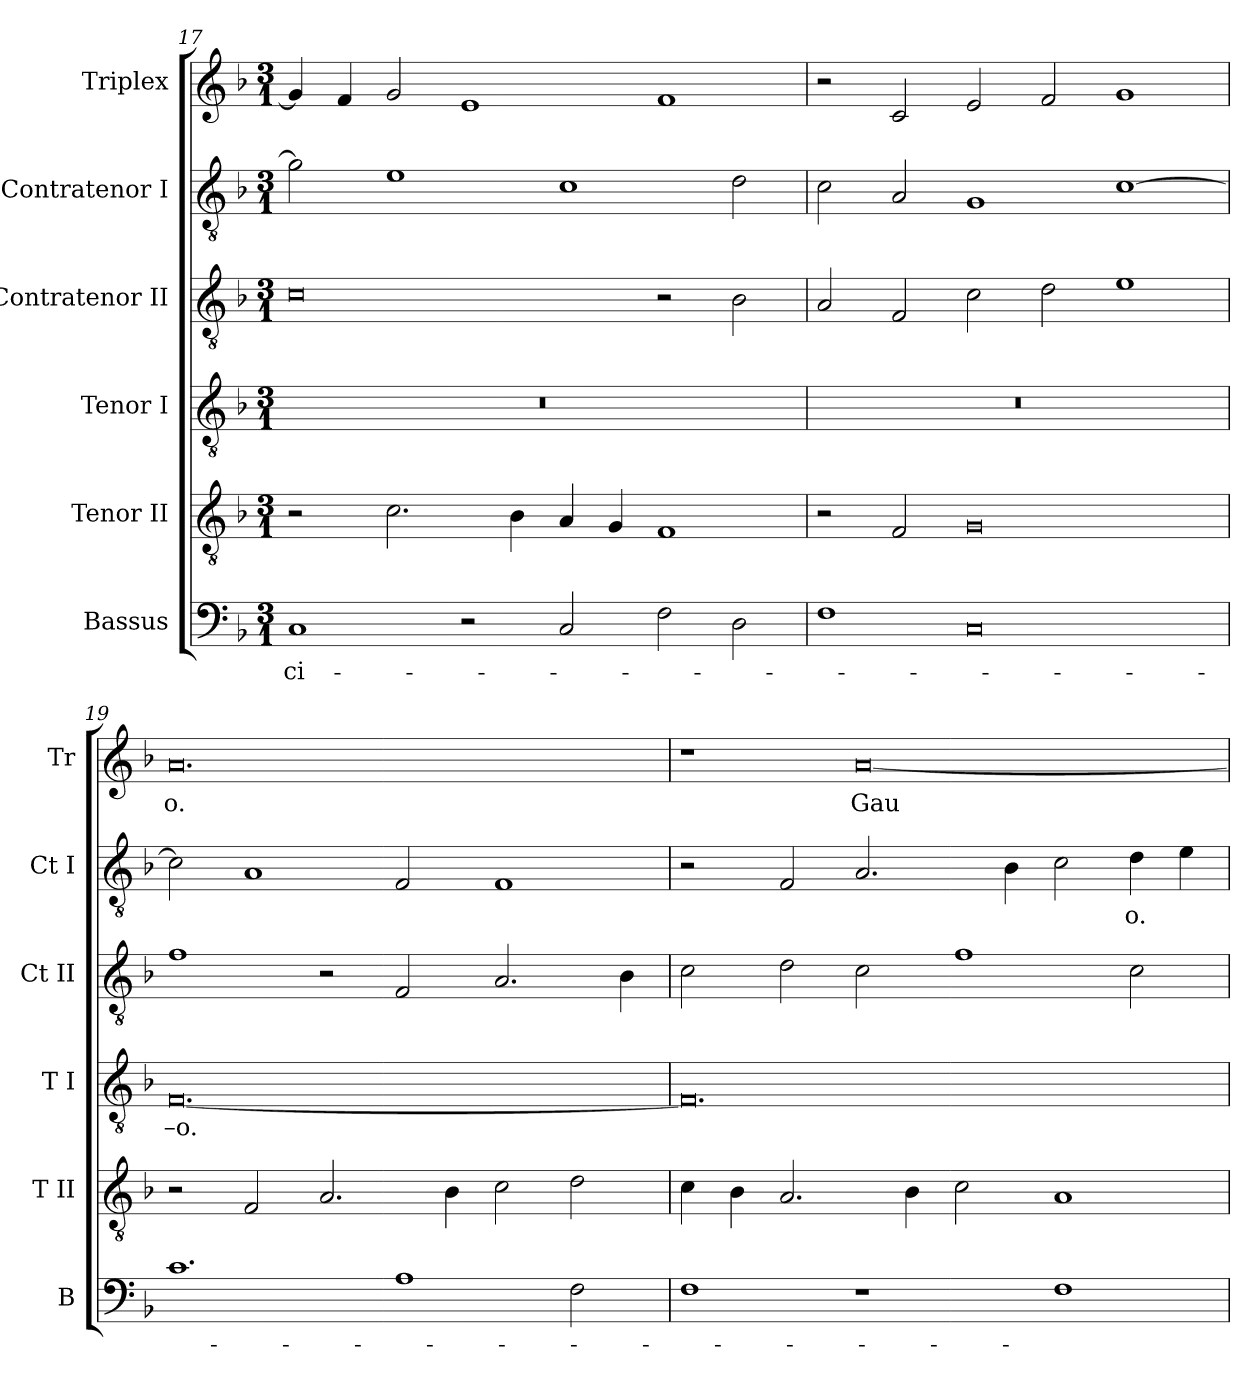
**kern	**text	**kern	**kern	**text	**kern	**kern	**text	**kern	**text
*part6	*part6	*part5	*part4	*part4	*part3	*part2	*part2	*part1	*part1
*staff6	*staff6	*staff5	*staff4	*staff4	*staff3	*staff2	*staff2	*staff1	*staff1
*I"Bassus	*	*I"Tenor II	*I"Tenor I	*	*I"Contratenor II	*I"Contratenor I	*	*I"Triplex	*
*I'B	*	*I'T II	*I'T I	*	*I'Ct II	*I'Ct I	*	*I'Tr	*
!!LO:LB:g=z
*clefF4	*	*clefGv2	*clefGv2	*	*clefGv2	*clefGv2	*	*clefG2	*
*	*	*ITrd7c12	*ITrd7c12	*	*ITrd7c12	*ITrd7c12	*	*	*
*k[b-]	*	*k[b-]	*k[b-]	*	*k[b-]	*k[b-]	*	*k[b-]	*
*F:	*	*F:	*F:	*	*F:	*F:	*	*F:	*
*M3/1	*	*M3/1	*M3/1	*	*M3/1	*M3/1	*	*M3/1	*
=17	=17	=17	=17	=17	=17	=17	=17	=17	=17
!	!LO:LY:b:color=#000000	!	!LO:N:vis=1	!	!	!	!	!	!
1Ci	-ci-	2r	0.r	.	0Ci	2Gi\]	.	4gi/]	.
.	.	.	.	.	.	.	.	4fi/	.
.	.	2.Ci\	.	.	.	1Ei	.	2gi/	.
2r	.	.	.	.	.	.	.	1ei	.
.	.	4BB-i\	.	.	.	.	.	.	.
2Ci/	.	4AAi/	.	.	.	1Ci	.	.	.
.	.	4GGi/	.	.	.	.	.	.	.
2Fi\	.	1FFi	.	.	2r	.	.	1fi	.
2Di\	.	.	.	.	2BB-i\	2Di\	.	.	.
=18	=18	=18	=18	=18	=18	=18	=18	=18	=18
!	!	!	!LO:N:vis=1	!	!	!	!	!	!
1Fi	.	2r	0.r	.	2AAi/	2Ci\	.	2r	.
.	.	2FFi/	.	.	2FFi/	2AAi/	.	2ci/	.
0Ci	.	0GGi	.	.	2Ci\	1GGi	.	2ei/	.
.	.	.	.	.	2Di\	.	.	2fi/	.
.	.	.	.	.	1Ei	[>1Ci	.	1gi	.
=19	=19	=19	=19	=19	=19	=19	=19	=19	=19
!	!	!	!	!LO:LY:b:color=#000000	!	!	!	!	!
!	!	!	!	!	!	!	!	!	!LO:LY:b:color=#000000
1.ci	.	2r	[<0.FFi	–o.	1Fi	2Ci\]	.	0.ai	-o.
.	.	2FFi/	.	.	.	1AAi	.	.	.
.	.	2.AAi/	.	.	2r	.	.	.	.
1Ai	.	.	.	.	2FFi/	2FFi/	.	.	.
.	.	4BB-i\	.	.	.	.	.	.	.
.	.	2Ci\	.	.	2.AAi/	1FFi	.	.	.
2Fi\	.	2Di\	.	.	.	.	.	.	.
.	.	.	.	.	4BB-i\	.	.	.	.
!!LO:LB:g=z
=20	=20	=20	=20	=20	=20	=20	=20	=20	=20
1Fi	.	4Ci\	0.FFi]	.	2Ci\	2r	.	1r	.
.	.	4BB-i\	.	.	.	.	.	.	.
.	.	2.AAi/	.	.	2Di\	2FFi/	.	.	.
!	!	!	!	!	!	!	!	!	!LO:LY:b:color=#000000
1r	.	.	.	.	2Ci\	2.AAi/	.	[<0ai	Gau-
.	.	4BB-i\	.	.	.	.	.	.	.
.	.	2Ci\	.	.	1Fi	.	.	.	.
.	.	.	.	.	.	4BB-i\	.	.	.
1Fi	.	1AAi	.	.	.	2Ci\	.	.	.
!	!	!	!	!	!	!	!LO:LY:b:color=#000000	!	!
.	.	.	.	.	2Ci\	4Di\	-o.	.	.
.	.	.	.	.	.	4Ei\	.	.	.
=	=	=	=	=	=	=	=	=	=
*-	*-	*-	*-	*-	*-	*-	*-	*-	*-
